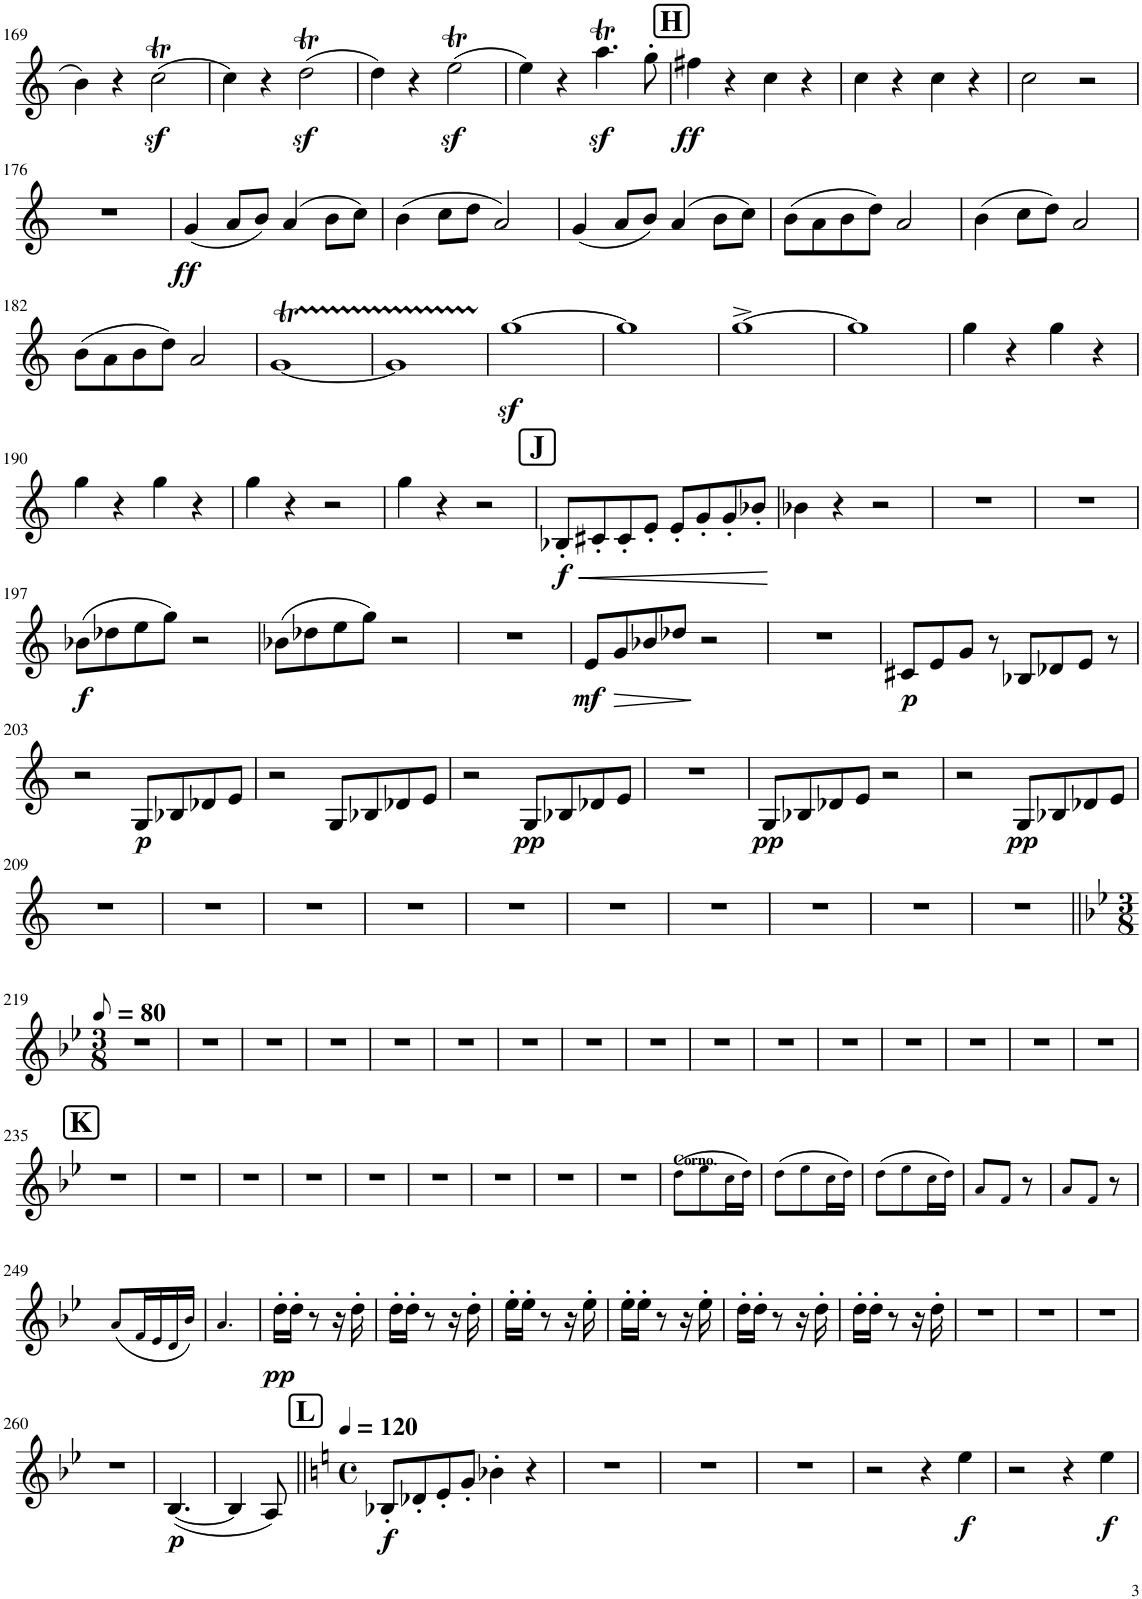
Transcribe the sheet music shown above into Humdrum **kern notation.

**kern	**dynam
*part1	*part1
*staff1	*staff1
*I"A Cl II	*
*I'Cl	*
!!LO:PB:g=z
*clefG2	*
*Trd2c3	*
*k[]	*
*M2/2	*
*met(c|)	*
=169	=169
4b\	.
4r	.
(2ccz<T\	.
=170	=170
4cc\)	.
4r	.
(2ddz<T\	.
=171	=171
4dd\)	.
4r	.
(2eez<t\	.
=172	=172
4ee\)	.
4r	.
4.aaz<T\	.
8gg'\	.
=173	=173
!	!LO:DY:b
4ff#X\	ff
4r	.
4cc\	.
4r	.
=174	=174
4cc\	.
4r	.
4cc\	.
4r	.
=175	=175
2cc\	.
2r	.
!!LO:LB:g=z
=176	=176
1r	.
=177	=177
!	!LO:DY:b
(4g/	ff
8a/L	.
8b/J)	.
(4a/	.
8b\L	.
8cc\J)	.
=178	=178
(4b\	.
8cc\L	.
8dd\J	.
2a/)	.
=179	=179
(4g/	.
8a/L	.
8b/J)	.
(4a/	.
8b\L	.
8cc\J)	.
=180	=180
(8b\L	.
8a\	.
8b\	.
8dd\J)	.
2a/	.
=181	=181
(4b\	.
8cc\L	.
8dd\J)	.
2a/	.
!!LO:LB:g=z
=182	=182
(8b\L	.
8a\	.
8b\	.
8dd\J)	.
2a/	.
=183	=183
[1gT	.
=184	=184
1gTTT]	.
=185	=185
[1ggz<	.
=186	=186
1gg]	.
=187	=187
[1gg^	.
=188	=188
1gg]	.
=189	=189
4gg\	.
4r	.
4gg\	.
4r	.
!!LO:LB:g=z
=190	=190
4gg\	.
4r	.
4gg\	.
4r	.
=191	=191
4gg\	.
4r	.
2r	.
=192	=192
4gg\	.
4r	.
2r	.
=193	=193
!	!LO:HP:b
!	!LO:DY:n=1:b
8B-X'/L	< f
8c#X'/	.
8c#'/	.
8e'/J	.
8e'/L	.
8g'/	.
8g'/	.
8b-X'/J	.
.	[
=194	=194
4b-X\	.
4r	.
2r	.
=195	=195
1r	.
=196	=196
1r	.
!!LO:LB:g=z
=197	=197
!	!LO:DY:b
(8b-X\L	f
8dd-X\	.
8ee\	.
8gg\J)	.
2r	.
=198	=198
(8b-X\L	.
8dd-X\	.
8ee\	.
8gg\J)	.
2r	.
=199	=199
1r	.
=200	=200
!	!LO:DY:b
8e/L	mf
!	!LO:HP:b
8g/	>
8b-X/	.
8dd-X/J	.
2r	]
=201	=201
1r	.
=202	=202
!	!LO:DY:b
8c#X/L	p
8e/	.
8g/J	.
8r	.
8B-X/L	.
8d-X/	.
8e/J	.
8r	.
!!LO:LB:g=z
=203	=203
2r	.
!	!LO:DY:b
8G/L	p
8B-X/	.
8d-X/	.
8e/J	.
=204	=204
2r	.
8G/L	.
8B-X/	.
8d-X/	.
8e/J	.
=205	=205
2r	.
!	!LO:DY:b
8G/L	pp
8B-X/	.
8d-X/	.
8e/J	.
=206	=206
1r	.
=207	=207
!	!LO:DY:b
8G/L	pp
8B-X/	.
8d-X/	.
8e/J	.
2r	.
=208	=208
2r	.
!	!LO:DY:b
8G/L	pp
8B-X/	.
8d-X/	.
8e/J	.
!!LO:LB:g=z
=209	=209
1r	.
=210	=210
1r	.
=211	=211
1r	.
=212	=212
1r	.
=213	=213
1r	.
=214	=214
1r	.
=215	=215
1r	.
=216	=216
1r	.
=217	=217
1r	.
=218	=218
1r	.
!!LO:LB:g=z
=219||	=219||
*k[b-e-]	*
*M3/8	*
4.r	.
=220	=220
4.r	.
=221	=221
4.r	.
=222	=222
4.r	.
=223	=223
4.r	.
=224	=224
4.r	.
=225	=225
4.r	.
=226	=226
4.r	.
=227	=227
4.r	.
=228	=228
4.r	.
=229	=229
4.r	.
=230	=230
4.r	.
=231	=231
4.r	.
=232	=232
4.r	.
=233	=233
4.r	.
=234	=234
4.r	.
!!LO:LB:g=z
=235	=235
4.r	.
=236	=236
4.r	.
=237	=237
4.r	.
=238	=238
4.r	.
=239	=239
4.r	.
=240	=240
4.r	.
=241	=241
4.r	.
=242	=242
4.r	.
=243	=243
4.r	.
=244	=244
!LO:TX:a:B:t=Corno.	!
(8dd\L	.
8ee-\	.
16cc\L	.
16dd\JJ)	.
=245	=245
(8dd\L	.
8ee-\	.
16cc\L	.
16dd\JJ)	.
=246	=246
(8dd\L	.
8ee-\	.
16cc\L	.
16dd\JJ)	.
=247	=247
8a/L	.
8f/J	.
8r	.
=248	=248
8a/L	.
8f/J	.
8r	.
!!LO:LB:g=z
=249	=249
(8a/L	.
16f/L	.
16e-/	.
16d/	.
16b-/JJ)	.
=250	=250
4.a/	.
=251	=251
!	!LO:DY:b
16dd'\LL	pp
16dd'\JJ	.
8r	.
16r	.
16dd'\	.
=252	=252
16dd'\LL	.
16dd'\JJ	.
8r	.
16r	.
16dd'\	.
=253	=253
16ee-'\LL	.
16ee-'\JJ	.
8r	.
16r	.
16ee-'\	.
=254	=254
16ee-'\LL	.
16ee-'\JJ	.
8r	.
16r	.
16ee-'\	.
=255	=255
16dd'\LL	.
16dd'\JJ	.
8r	.
16r	.
16dd'\	.
=256	=256
16dd'\LL	.
16dd'\JJ	.
8r	.
16r	.
16dd'\	.
=257	=257
4.r	.
=258	=258
4.r	.
=259	=259
4.r	.
!!LO:LB:g=z
=260	=260
4.r	.
=261	=261
!	!LO:DY:b
([4.B-/	p
=262	=262
4B-/]	.
8A/)	.
=263	=263
*k[]	*
*M4/4	*
*met(c)	*
!	!LO:DY:b
8B-X'/L	f
8d-X'/	.
8e'/	.
8g'/J	.
4b-X'\	.
4r	.
=264	=264
1r	.
=265	=265
1r	.
=266	=266
1r	.
=267	=267
2r	.
4r	.
!	!LO:DY:b
4ee\	f
=268	=268
2r	.
4r	.
!	!LO:DY:b
4ee\	f
=	=
*-	*-
